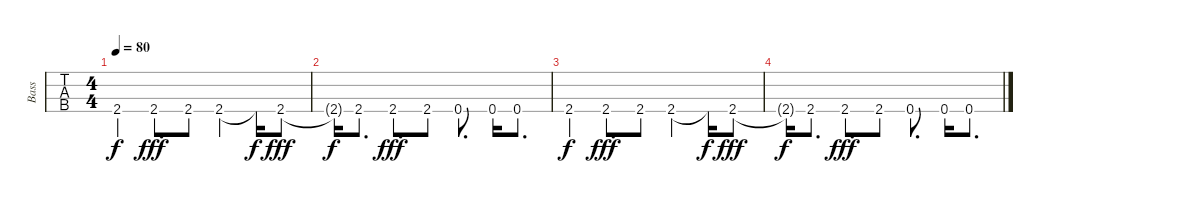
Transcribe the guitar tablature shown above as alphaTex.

\track ("Bass" "Bass") {instrument electricbassfinger}
\staff {tabs}
\tuning (G2 D2 A1 D1) {hide}
\ts (4 4)
\tempo 80
\clef f4
\ks c
2.4.4{dy f} 2.4.8{d dy fff} 2.4.8 2.4.4 2.4{t}.16{dy f} 2.4.8{dy fff} |
2.4{t}.16{dy f} 2.4.8{d} 2.4.8{d dy fff} 2.4.8 0.4.8{d} 0.4.16 0.4.8{d} |
2.4.4{dy f} 2.4.8{d dy fff} 2.4.8 2.4.4 2.4{t}.16{dy f} 2.4.8{dy fff} |
2.4{t}.16{dy f} 2.4.8{d} 2.4.8{d dy fff} 2.4.8 0.4.8{d} 0.4.16 0.4.8{d}
